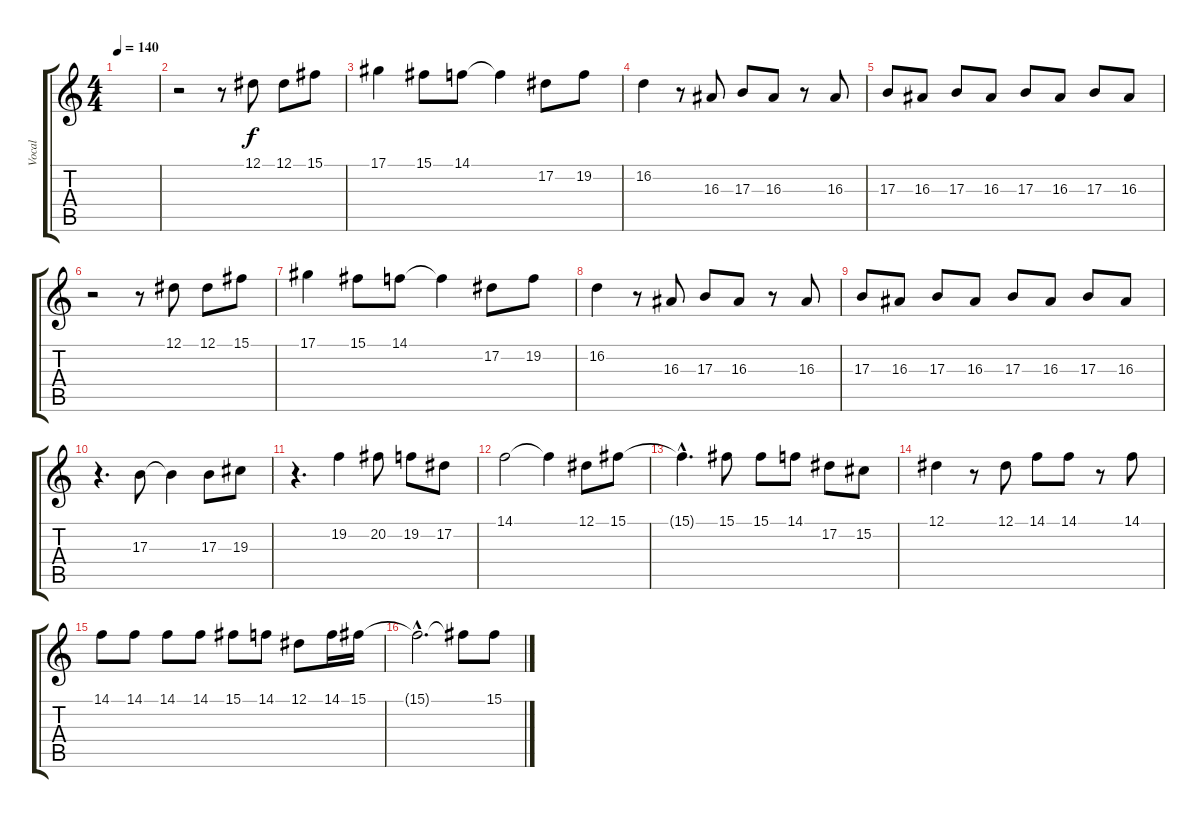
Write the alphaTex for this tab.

\track ("Vocal" "Vocal") {instrument synthvoice}
\staff {score tabs}
\tuning (Eb4 Bb3 Gb3 Db3 Ab2 Eb2) {hide}
\ts (4 4)
\tempo 140
\clef g2
\ks c
|
r.2 r.8 12.1.8 12.1.8 15.1.8 |
17.1.4 15.1.8 14.1.8 14.1{t}.4 17.2.8 19.2.8 |
16.2.4 r.8 16.3.8 17.3.8 16.3.8 r.8 16.3.8 |
17.3.8 16.3.8 17.3.8 16.3.8 17.3.8 16.3.8 17.3.8 16.3.8 |
r.2 r.8 12.1.8 12.1.8 15.1.8 |
17.1.4 15.1.8 14.1.8 14.1{t}.4 17.2.8 19.2.8 |
16.2.4 r.8 16.3.8 17.3.8 16.3.8 r.8 16.3.8 |
17.3.8 16.3.8 17.3.8 16.3.8 17.3.8 16.3.8 17.3.8 16.3.8 |
r.4{d} 17.3.8 17.3{t}.4 17.3.8 19.3.8 |
r.4{d} 19.2.4 20.2.8 19.2.8 17.2.8 |
14.1.2 14.1{t}.4 12.1.8 15.1.8 |
15.1{hac t}.4{d} 15.1.8 15.1.8 14.1.8 17.2.8 15.2.8 |
12.1.4 r.8 12.1.8 14.1.8 14.1.8 r.8 14.1.8 |
14.1.8 14.1.8 14.1.8 14.1.8 15.1.8 14.1.8 12.1.8 14.1.16 15.1.16 |
15.1{hac t}.2{d} 15.1{t}.8 15.1.8
